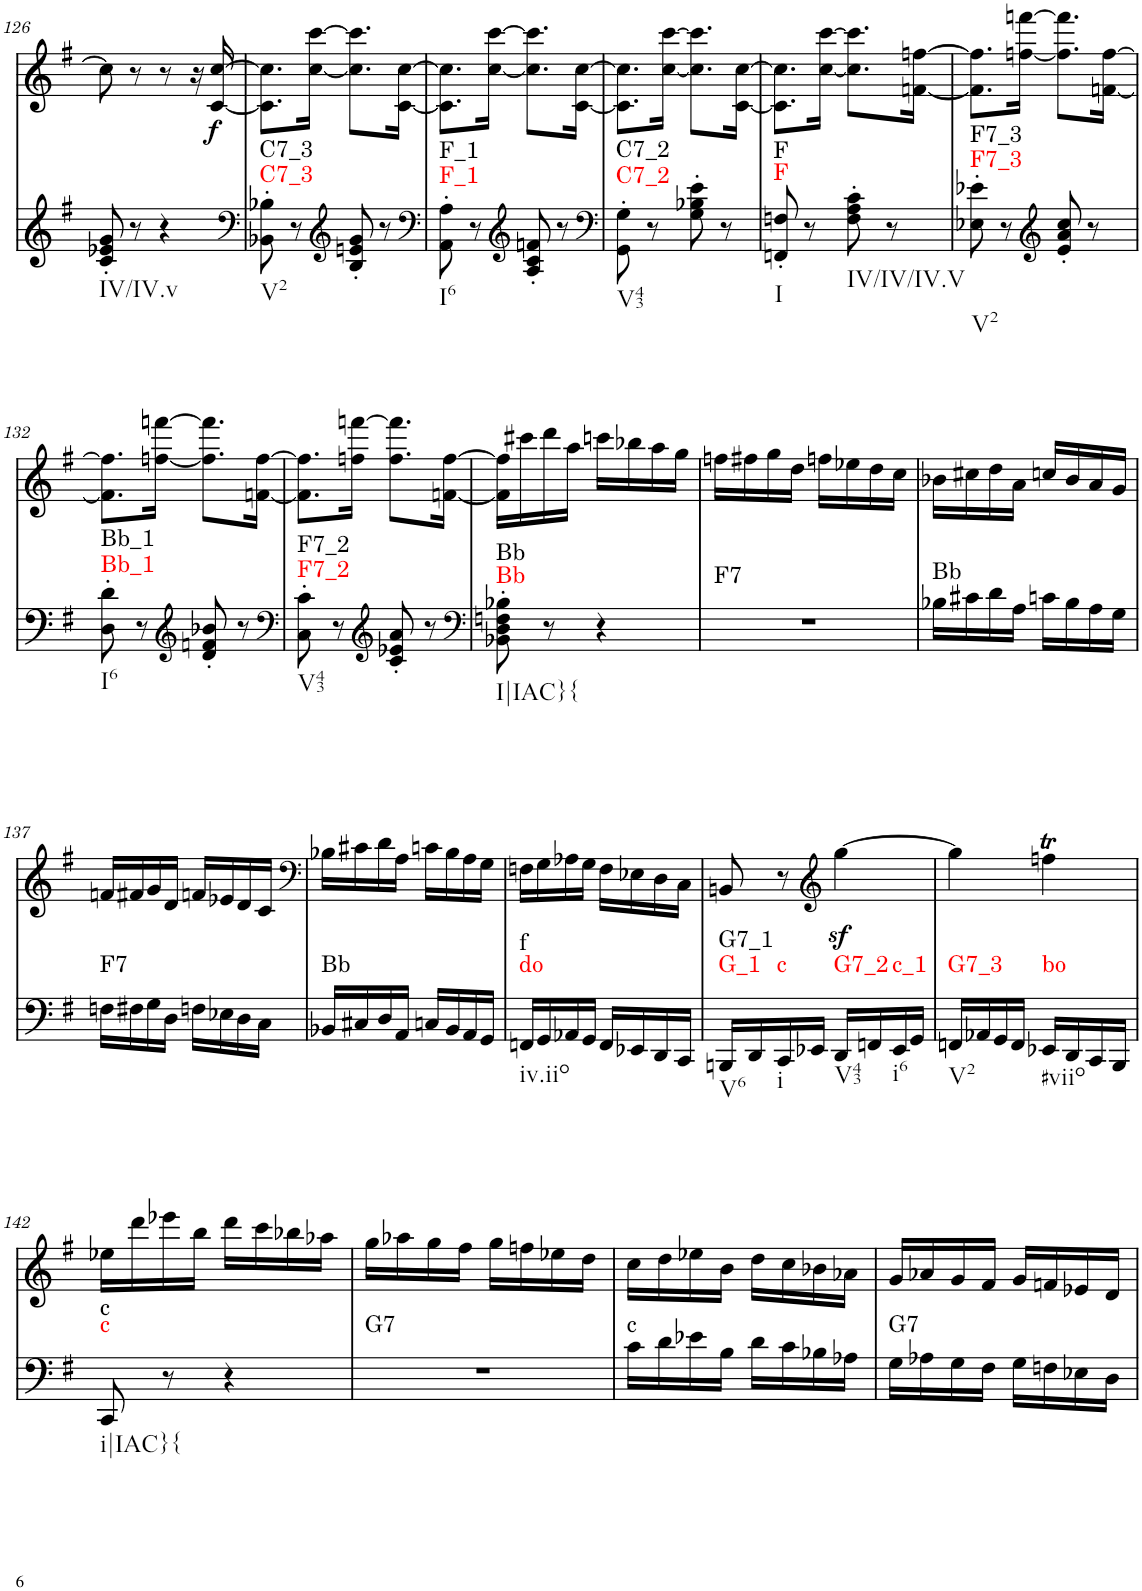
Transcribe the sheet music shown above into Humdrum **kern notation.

**kern	**harte	**kern	**text	**dynam
*part2	*part2	*part1	*part1	*part1
*staff2	*	*staff1	*staff1	*staff1
*I"piano	*	*I"piano	*	*
*I'Pno	*	*I'Pno	*	*
!!LO:PB:g=z
*clefG2	*	*clefG2	*	*
*k[f#]	*	*k[f#]	*	*
*G:	*	*G:	*	*
*M2/4	*	*M2/4	*	*
=126	=126	=126	=126	=126
8c/' 8e-X/' 8g/'	.	8cc\]	.	.
8r	.	8r	.	.
4r	.	8r	.	.
.	.	16r	.	.
!	!	!	!LO:LY:b	!LO:DY:b
.	.	[16c/ [16cc/	f	f
=127	=127	=127	=127	=127
*clefF4	*	*	*	*
!	!LO:H:n=1:kt=C7_3	!	!	!
!	!LO:H:n=2:kt=C7_3	!	!	!
8BB-X\' 8B-X\'	N N	8.c\] 8.cc\]L	.	.
8r	.	.	.	.
.	.	[16cc\ [16ccc\Jk	.	.
*clefG2	*	*	*	*
8B-/' 8en/' 8g/'	.	8.cc\] 8.ccc\]L	.	.
8r	.	.	.	.
.	.	[16c\ [16cc\Jk	.	.
=128	=128	=128	=128	=128
*clefF4	*	*	*	*
!	!LO:H:n=1:kt=F_1	!	!	!
!	!LO:H:n=2:kt=F_1	!	!	!
8AA\' 8A\'	N N	8.c\] 8.cc\]L	.	.
8r	.	.	.	.
.	.	[16cc\ [16ccc\Jk	.	.
*clefG2	*	*	*	*
8A/' 8c/' 8fn/'	.	8.cc\] 8.ccc\]L	.	.
8r	.	.	.	.
.	.	[16c\ [16cc\Jk	.	.
=129	=129	=129	=129	=129
*clefF4	*	*	*	*
!	!LO:H:n=1:kt=C7_2	!	!	!
!	!LO:H:n=2:kt=C7_2	!	!	!
8GG\' 8G\'	N N	8.c\] 8.cc\]L	.	.
8r	.	.	.	.
.	.	[16cc\ [16ccc\Jk	.	.
8G\' 8B-X\' 8e\'	.	8.cc\] 8.ccc\]L	.	.
8r	.	.	.	.
.	.	[16c\ [16cc\Jk	.	.
=130	=130	=130	=130	=130
!	!LO:H:n=1:kt=F	!	!	!
!	!LO:H:n=2:kt=F	!	!	!
8FFn/' 8Fn/'	N N	8.c\] 8.cc\]L	.	.
8r	.	.	.	.
.	.	[16cc\ [16ccc\Jk	.	.
8F\' 8A\' 8c\'	.	8.cc\] 8.ccc\]L	.	.
8r	.	.	.	.
.	.	[16fn\ [16ffn\Jk	.	.
=131	=131	=131	=131	=131
!	!LO:H:n=1:kt=F7_3	!	!	!
!	!LO:H:n=2:kt=F7_3	!	!	!
8E-X\' 8e-X\'	N N	8.f\] 8.ff\]L	.	.
8r	.	.	.	.
.	.	[16ffn\ [16fffn\Jk	.	.
*clefG2	*	*	*	*
8e-/' 8a/' 8cc/'	.	8.ff\] 8.fff\]L	.	.
8r	.	.	.	.
.	.	[16fn\ [16ff\Jk	.	.
!!LO:LB:g=z
=132	=132	=132	=132	=132
!	!LO:H:n=1:kt=Bb_1	!	!	!
!	!LO:H:n=2:kt=Bb_1	!	!	!
8D\' 8d\'	N N	8.f\] 8.ff\]L	.	.
8r	.	.	.	.
.	.	[16ffn\ [16fffn\Jk	.	.
*clefG2	*	*	*	*
8d/' 8fn/' 8b-X/'	.	8.ff\] 8.fff\]L	.	.
8r	.	.	.	.
.	.	[16fn\ [16ff\Jk	.	.
=133	=133	=133	=133	=133
*clefF4	*	*	*	*
!	!LO:H:n=1:kt=F7_2	!	!	!
!	!LO:H:n=2:kt=F7_2	!	!	!
8C\' 8c\'	N N	8.f\] 8.ff\]L	.	.
8r	.	.	.	.
.	.	16ffn\ [16fffn\Jk	.	.
*clefG2	*	*	*	*
8c/' 8e-X/' 8a/'	.	8.ff\ 8.fff\]L	.	.
8r	.	.	.	.
.	.	[16fn\ [16ff\Jk	.	.
=134	=134	=134	=134	=134
*clefF4	*	*	*	*
!	!LO:H:n=1:kt=Bb	!	!	!
!	!LO:H:n=2:kt=Bb	!	!	!
8BB-X\' 8D\' 8Fn\' 8B-X\'	N N	16f\] 16ff\]LL	.	.
.	.	16ccc#X\	.	.
8r	.	16ddd\	.	.
.	.	16aa\JJ	.	.
4r	.	16cccn\LL	.	.
.	.	16bb-X\	.	.
.	.	16aa\	.	.
.	.	16gg\JJ	.	.
=135	=135	=135	=135	=135
!	!LO:H:kt=F7	!	!	!
2r	N	16ffn\LL	.	.
.	.	16ff#X\	.	.
.	.	16gg\	.	.
.	.	16dd\JJ	.	.
.	.	16ffn\LL	.	.
.	.	16ee-X\	.	.
.	.	16dd\	.	.
.	.	16cc\JJ	.	.
=136	=136	=136	=136	=136
!	!LO:H:kt=Bb	!	!	!
16B-X\LL	N	16b-X\LL	.	.
16c#X\	.	16cc#X\	.	.
16d\	.	16dd\	.	.
16A\JJ	.	16a\JJ	.	.
16cn\LL	.	16ccn/LL	.	.
16B-\	.	16b-/	.	.
16A\	.	16a/	.	.
16G\JJ	.	16g/JJ	.	.
!!LO:LB:g=z
=137	=137	=137	=137	=137
!	!LO:H:kt=F7	!	!	!
16Fn\LL	N	16fn/LL	.	.
16F#X\	.	16f#X/	.	.
16G\	.	16g/	.	.
16D\JJ	.	16d/JJ	.	.
16Fn\LL	.	16fn/LL	.	.
16E-X\	.	16e-X/	.	.
16D\	.	16d/	.	.
16C\JJ	.	16c/JJ	.	.
=138	=138	=138	=138	=138
*	*	*clefF4	*	*
!	!LO:H:kt=Bb	!	!	!
16BB-X/LL	N	16B-X\LL	.	.
16C#X/	.	16c#X\	.	.
16D/	.	16d\	.	.
16AA/JJ	.	16A\JJ	.	.
16Cn/LL	.	16cn\LL	.	.
16BB-/	.	16B-\	.	.
16AA/	.	16A\	.	.
16GG/JJ	.	16G\JJ	.	.
=139	=139	=139	=139	=139
!	!LO:H:n=1:kt=do	!	!	!
!	!LO:H:n=2:kt=f	!	!	!
16FFn/LL	N N	16Fn\LL	.	.
16GG/	.	16G\	.	.
16AA-X/	.	16A-X\	.	.
16GG/JJ	.	16G\JJ	.	.
16FF/LL	.	16F\LL	.	.
16EE-X/	.	16E-X\	.	.
16DD/	.	16D\	.	.
16CC/JJ	.	16C\JJ	.	.
=140	=140	=140	=140	=140
!	!LO:H:n=1:kt=G_1	!	!	!
!	!LO:H:n=2:kt=G7_1	!	!	!
16BBBn/LL	N N	8BBn/	.	.
16DD/	.	.	.	.
!	!LO:H:kt=c	!	!	!
16CC/	N	8r	.	.
16EE-X/JJ	.	.	.	.
*	*	*clefG2	*	*
!	!LO:H:kt=G7_2	!	!LO:LY:b	!
16DD/LL	N	[4ggz<\	f	.
16FFn/	.	.	.	.
!	!LO:H:kt=c_1	!	!	!
16EE-/	N	.	.	.
16GG/JJ	.	.	.	.
=141	=141	=141	=141	=141
!	!LO:H:kt=G7_3	!	!	!
16FFn/LL	N	4gg\]	.	.
16AA-X/	.	.	.	.
16GG/	.	.	.	.
16FF/JJ	.	.	.	.
!	!LO:H:kt=bo	!	!	!
16EE-X/LL	N	4ffnT\	.	.
16DD/	.	.	.	.
16CC/	.	.	.	.
16BBB/JJ	.	.	.	.
!!LO:LB:g=z
=142	=142	=142	=142	=142
!	!LO:H:n=1:kt=c	!	!	!
!	!LO:H:n=2:kt=c	!	!	!
8CC/	N N	16ee-X\LL	.	.
.	.	16ddd\	.	.
8r	.	16eee-X\	.	.
.	.	16bb\JJ	.	.
4r	.	16ddd\LL	.	.
.	.	16ccc\	.	.
.	.	16bb-X\	.	.
.	.	16aa-X\JJ	.	.
=143	=143	=143	=143	=143
!	!LO:H:kt=G7	!	!	!
2r	N	16gg\LL	.	.
.	.	16aa-X\	.	.
.	.	16gg\	.	.
.	.	16ff#\JJ	.	.
.	.	16gg\LL	.	.
.	.	16ffn\	.	.
.	.	16ee-X\	.	.
.	.	16dd\JJ	.	.
=144	=144	=144	=144	=144
!	!LO:H:kt=c	!	!	!
16c\LL	N	16cc\LL	.	.
16d\	.	16dd\	.	.
16e-X\	.	16ee-X\	.	.
16B\JJ	.	16b\JJ	.	.
16d\LL	.	16dd\LL	.	.
16c\	.	16cc\	.	.
16B-X\	.	16b-X\	.	.
16A-X\JJ	.	16a-X\JJ	.	.
=145	=145	=145	=145	=145
!	!LO:H:kt=G7	!	!	!
16G\LL	N	16g/LL	.	.
16A-X\	.	16a-X/	.	.
16G\	.	16g/	.	.
16F#\JJ	.	16f#/JJ	.	.
16G\LL	.	16g/LL	.	.
16Fn\	.	16fn/	.	.
16E-X\	.	16e-X/	.	.
16D\JJ	.	16d/JJ	.	.
=	=	=	=	=
*-	*-	*-	*-	*-
